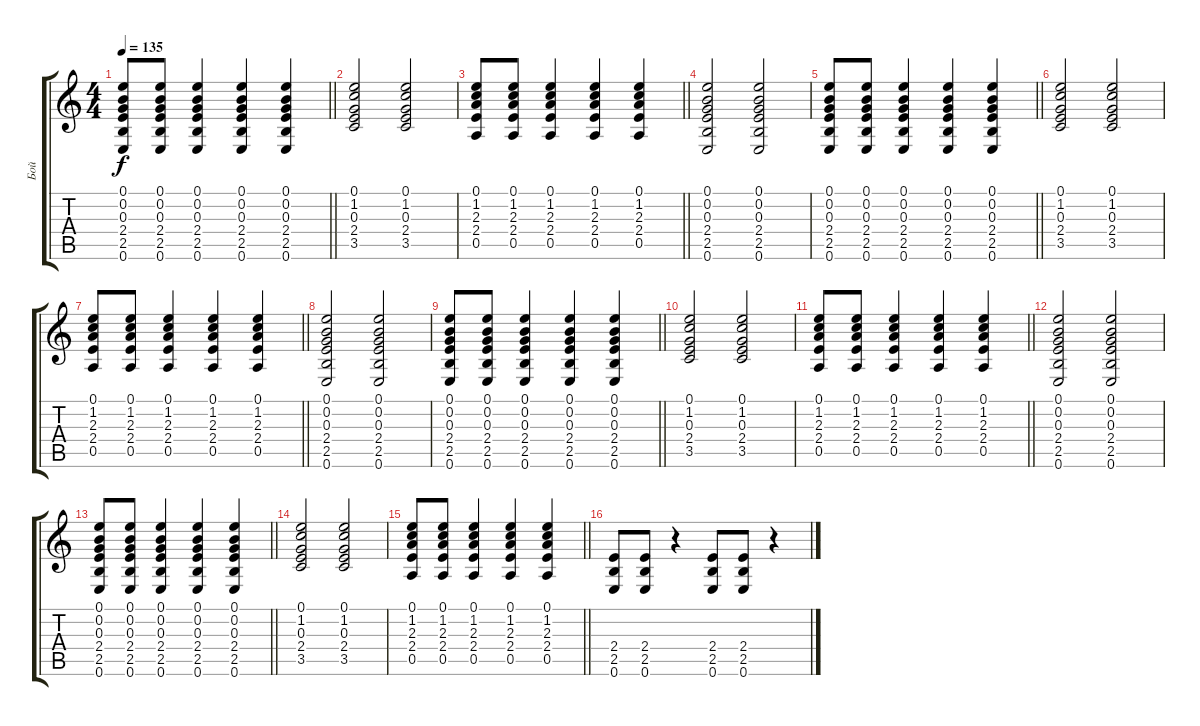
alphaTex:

\track ("Бой" "Бой") {instrument acousticguitarsteel}
\staff {score tabs}
\tuning (E4 B3 G3 D3 A2 E2) {hide}
\ts (4 4)
\tempo 135
\clef g2
\barLineRight lightlight
\ks c
(0.1 0.2 0.3 2.4 2.5 0.6).8{dy f} (0.1 0.2 0.3 2.4 2.5 0.6).8 (0.1 0.2 0.3 2.4 2.5 0.6).4 (0.1 0.2 0.3 2.4 2.5 0.6).4 (0.1 0.2 0.3 2.4 2.5 0.6).4 |
(0.1 1.2 0.3 2.4 3.5).2 (0.1 1.2 0.3 2.4 3.5).2 |
\barLineRight lightlight
(0.1 1.2 2.3 2.4 0.5).8 (0.1 1.2 2.3 2.4 0.5).8 (0.1 1.2 2.3 2.4 0.5).4 (0.1 1.2 2.3 2.4 0.5).4 (0.1 1.2 2.3 2.4 0.5).4 |
(0.1 0.2 0.3 2.4 2.5 0.6).2 (0.1 0.2 0.3 2.4 2.5 0.6).2 |
\barLineRight lightlight
(0.1 0.2 0.3 2.4 2.5 0.6).8 (0.1 0.2 0.3 2.4 2.5 0.6).8 (0.1 0.2 0.3 2.4 2.5 0.6).4 (0.1 0.2 0.3 2.4 2.5 0.6).4 (0.1 0.2 0.3 2.4 2.5 0.6).4 |
(0.1 1.2 0.3 2.4 3.5).2 (0.1 1.2 0.3 2.4 3.5).2 |
\barLineRight lightlight
(0.1 1.2 2.3 2.4 0.5).8 (0.1 1.2 2.3 2.4 0.5).8 (0.1 1.2 2.3 2.4 0.5).4 (0.1 1.2 2.3 2.4 0.5).4 (0.1 1.2 2.3 2.4 0.5).4 |
(0.1 0.2 0.3 2.4 2.5 0.6).2 (0.1 0.2 0.3 2.4 2.5 0.6).2 |
\barLineRight lightlight
(0.1 0.2 0.3 2.4 2.5 0.6).8 (0.1 0.2 0.3 2.4 2.5 0.6).8 (0.1 0.2 0.3 2.4 2.5 0.6).4 (0.1 0.2 0.3 2.4 2.5 0.6).4 (0.1 0.2 0.3 2.4 2.5 0.6).4 |
(0.1 1.2 0.3 2.4 3.5).2 (0.1 1.2 0.3 2.4 3.5).2 |
\barLineRight lightlight
(0.1 1.2 2.3 2.4 0.5).8 (0.1 1.2 2.3 2.4 0.5).8 (0.1 1.2 2.3 2.4 0.5).4 (0.1 1.2 2.3 2.4 0.5).4 (0.1 1.2 2.3 2.4 0.5).4 |
(0.1 0.2 0.3 2.4 2.5 0.6).2 (0.1 0.2 0.3 2.4 2.5 0.6).2 |
\barLineRight lightlight
(0.1 0.2 0.3 2.4 2.5 0.6).8 (0.1 0.2 0.3 2.4 2.5 0.6).8 (0.1 0.2 0.3 2.4 2.5 0.6).4 (0.1 0.2 0.3 2.4 2.5 0.6).4 (0.1 0.2 0.3 2.4 2.5 0.6).4 |
(0.1 1.2 0.3 2.4 3.5).2 (0.1 1.2 0.3 2.4 3.5).2 |
\barLineRight lightlight
(0.1 1.2 2.3 2.4 0.5).8 (0.1 1.2 2.3 2.4 0.5).8 (0.1 1.2 2.3 2.4 0.5).4 (0.1 1.2 2.3 2.4 0.5).4 (0.1 1.2 2.3 2.4 0.5).4 |
(2.4 2.5 0.6).8 (2.4 2.5 0.6).8 r.4 (2.4 2.5 0.6).8 (2.4 2.5 0.6).8 r.4
